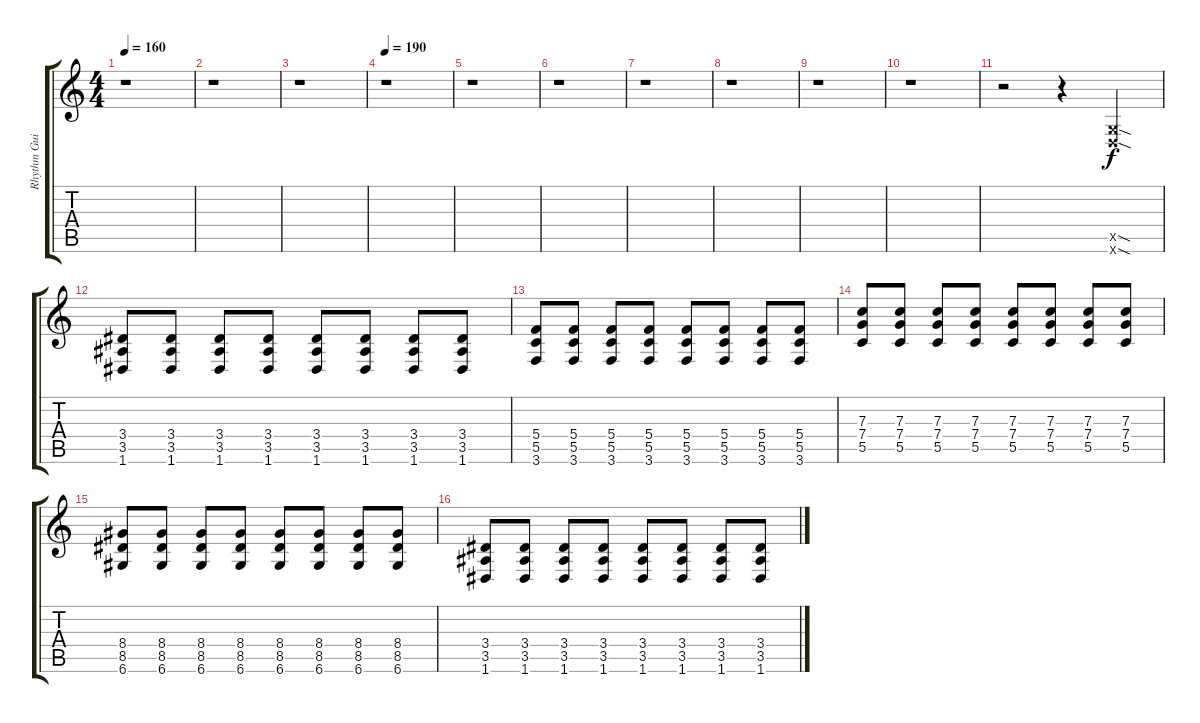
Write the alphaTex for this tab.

\track ("Rhythm Guitar  " "Rhythm Gui") {instrument overdrivenguitar}
\staff {score tabs}
\tuning (D4 A3 F3 C3 G2 D2) {hide}
\ts (4 4)
\tempo 160
\clef g2
\ks c
r.1{dy f} |
r.1 |
r.1 |
\tempo 190
r.1 |
r.1 |
r.1 |
r.1 |
r.1 |
r.1 |
r.1 |
r.2 r.4 (0.5{sod x} 0.6{sod x}).4 |
(3.4 3.5 1.6).8 (3.4 3.5 1.6).8 (3.4 3.5 1.6).8 (3.4 3.5 1.6).8 (3.4 3.5 1.6).8 (3.4 3.5 1.6).8 (3.4 3.5 1.6).8 (3.4 3.5 1.6).8 |
(5.4 5.5 3.6).8 (5.4 5.5 3.6).8 (5.4 5.5 3.6).8 (5.4 5.5 3.6).8 (5.4 5.5 3.6).8 (5.4 5.5 3.6).8 (5.4 5.5 3.6).8 (5.4 5.5 3.6).8 |
(7.3 7.4 5.5).8 (7.3 7.4 5.5).8 (7.3 7.4 5.5).8 (7.3 7.4 5.5).8 (7.3 7.4 5.5).8 (7.3 7.4 5.5).8 (7.3 7.4 5.5).8 (7.3 7.4 5.5).8 |
(8.4 8.5 6.6).8 (8.4 8.5 6.6).8 (8.4 8.5 6.6).8 (8.4 8.5 6.6).8 (8.4 8.5 6.6).8 (8.4 8.5 6.6).8 (8.4 8.5 6.6).8 (8.4 8.5 6.6).8 |
(3.4 3.5 1.6).8 (3.4 3.5 1.6).8 (3.4 3.5 1.6).8 (3.4 3.5 1.6).8 (3.4 3.5 1.6).8 (3.4 3.5 1.6).8 (3.4 3.5 1.6).8 (3.4 3.5 1.6).8
